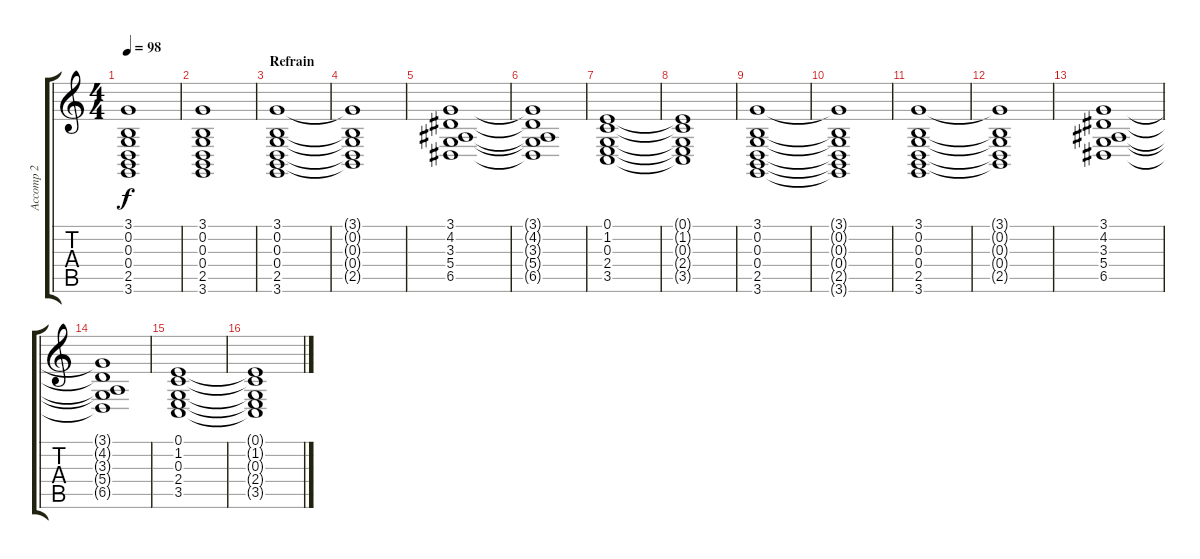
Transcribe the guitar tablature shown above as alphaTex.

\track ("Accomp 2" "Accomp 2") {instrument synthstrings2}
\staff {score tabs}
\tuning (E4 B3 G3 D3 A2 E2) {hide}
\ts (4 4)
\tempo 98
\clef g2
\ks c
(3.1 0.2 0.3 0.4 2.5 3.6).1{dy f} |
(3.1 0.2 0.3 0.4 2.5 3.6).1 |
\section ("" "Refrain")
(3.1 0.2 0.3 0.4 2.5 3.6).1 |
(3.1{t} 0.2{t} 0.3{t} 0.4{t} 2.5{t}).1 |
(3.1 4.2 3.3 5.4 6.5).1 |
(3.1{t} 4.2{t} 3.3{t} 5.4{t} 6.5{t}).1 |
(0.1 1.2 0.3 2.4 3.5).1 |
(0.1{t} 1.2{t} 0.3{t} 2.4{t} 3.5{t}).1 |
(3.1 0.2 0.3 0.4 2.5 3.6).1 |
(3.1{t} 0.2{t} 0.3{t} 0.4{t} 2.5{t} 3.6{t}).1 |
(3.1 0.2 0.3 0.4 2.5 3.6).1 |
(3.1{t} 0.2{t} 0.3{t} 0.4{t} 2.5{t}).1 |
(3.1 4.2 3.3 5.4 6.5).1 |
(3.1{t} 4.2{t} 3.3{t} 5.4{t} 6.5{t}).1 |
(0.1 1.2 0.3 2.4 3.5).1 |
(0.1{t} 1.2{t} 0.3{t} 2.4{t} 3.5{t}).1
